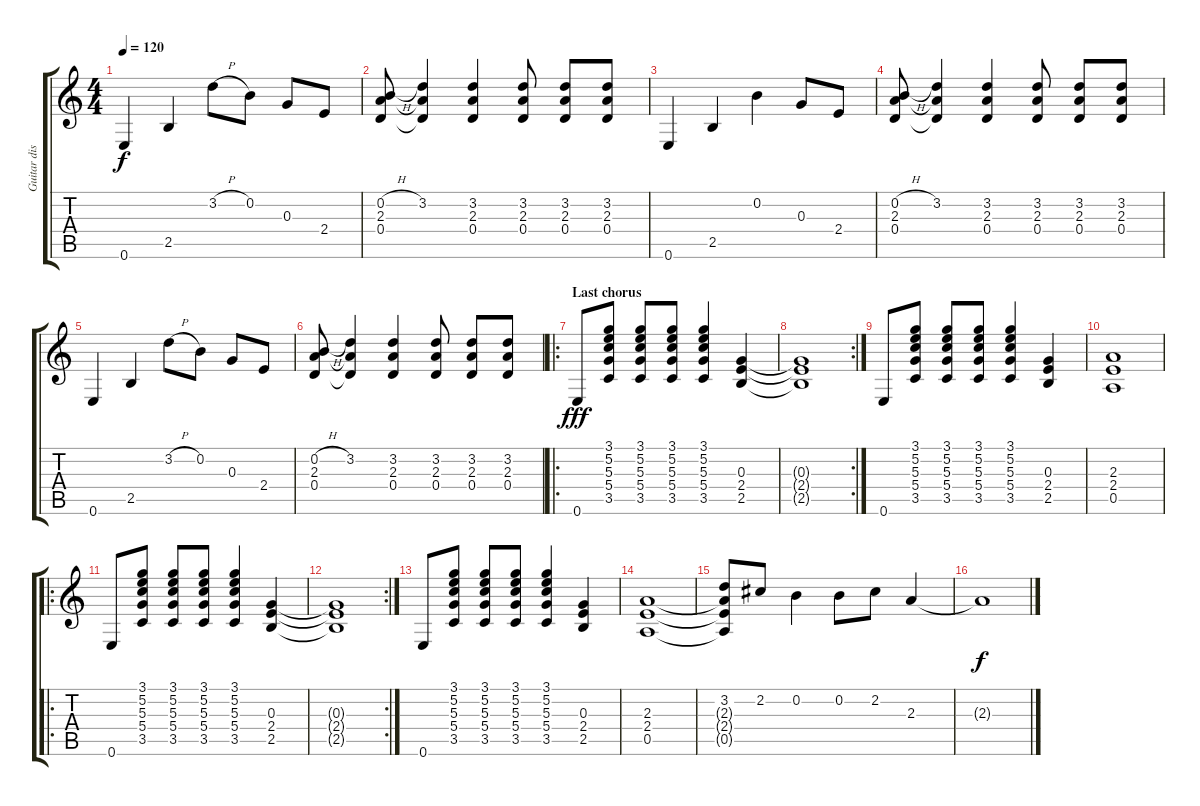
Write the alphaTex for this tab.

\track ("Guitar dist." "Guitar dis") {instrument overdrivenguitar}
\staff {score tabs}
\tuning (E4 B3 G3 D3 A2 E2) {hide}
\ts (4 4)
\tempo 120
\clef g2
\ks c
0.6.4{dy f} 2.5.4 3.2{h}.8 0.2.8 0.3.8 2.4.8 |
(0.2{h} 2.3 0.4).8 (3.2 2.3{t} 0.4{t}).4 (3.2 2.3 0.4).4 (3.2 2.3 0.4).8 (3.2 2.3 0.4).8 (3.2 2.3 0.4).8 |
0.6.4 2.5.4 0.2.4 0.3.8 2.4.8 |
(0.2{h} 2.3 0.4).8 (3.2 2.3{t} 0.4{t}).4 (3.2 2.3 0.4).4 (3.2 2.3 0.4).8 (3.2 2.3 0.4).8 (3.2 2.3 0.4).8 |
0.6.4 2.5.4 3.2{h}.8 0.2.8 0.3.8 2.4.8 |
(0.2{h} 2.3 0.4).8 (3.2 2.3{t} 0.4{t}).4 (3.2 2.3 0.4).4 (3.2 2.3 0.4).8 (3.2 2.3 0.4).8 (3.2 2.3 0.4).8 |
\ro
\section ("" "Last chorus")
0.6.8{dy fff instrument overdrivenguitar} (3.1 5.2 5.3 5.4 3.5).8 (3.1 5.2 5.3 5.4 3.5).8 (3.1 5.2 5.3 5.4 3.5).8 (3.1 5.2 5.3 5.4 3.5).4 (0.3 2.4 2.5).4 |
\rc 2
(0.3{t} 2.4{t} 2.5{t}).1 |
0.6.8 (3.1 5.2 5.3 5.4 3.5).8 (3.1 5.2 5.3 5.4 3.5).8 (3.1 5.2 5.3 5.4 3.5).8 (3.1 5.2 5.3 5.4 3.5).4 (0.3 2.4 2.5).4 |
(2.3 2.4 0.5).1 |
\ro
0.6.8 (3.1 5.2 5.3 5.4 3.5).8 (3.1 5.2 5.3 5.4 3.5).8 (3.1 5.2 5.3 5.4 3.5).8 (3.1 5.2 5.3 5.4 3.5).4 (0.3 2.4 2.5).4 |
\rc 2
(0.3{t} 2.4{t} 2.5{t}).1 |
0.6.8 (3.1 5.2 5.3 5.4 3.5).8 (3.1 5.2 5.3 5.4 3.5).8 (3.1 5.2 5.3 5.4 3.5).8 (3.1 5.2 5.3 5.4 3.5).4 (0.3 2.4 2.5).4 |
(2.3 2.4 0.5).1 |
(3.2 2.3{t} 2.4{t} 0.5{t}).8 2.2.8 0.2.4 0.2.8 2.2.8 2.3.4 |
2.3{t}.1{dy f}
